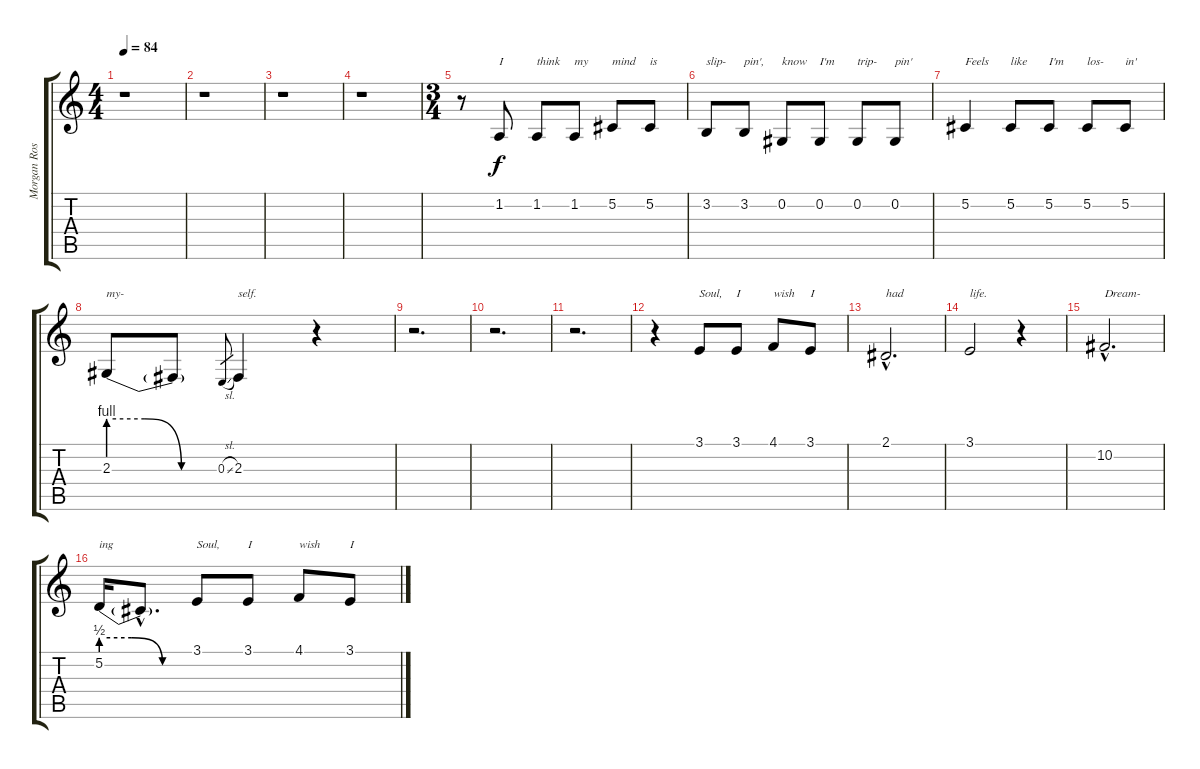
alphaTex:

\track ("Morgan Rose - Backing Vocals" "Morgan Ros") {instrument lead2sawtooth}
\staff {score tabs}
\tuning (Db4 Ab3 E3 B2 Gb2 Db2) {hide}
\ts (4 4)
\tempo 84
\clef g2
\ks c
r.1{dy f} |
r.1 |
r.1 |
r.1 |
\ts (3 4)
r.8 1.2.8{txt "I"} 1.2.8{txt "think"} 1.2.8{txt "my"} 5.2.8{txt "mind"} 5.2.8{txt "is"} |
3.2.8{txt "slip-"} 3.2.8{txt "pin',"} 0.2.8{txt "know"} 0.2.8{txt "I'm"} 0.2.8{txt "trip-"} 0.2.8{txt "pin'"} |
5.2.4{txt "Feels"} 5.2.8{txt "like"} 5.2.8{txt "I'm"} 5.2.8{txt "los-"} 5.2.8{txt "in'"} |
2.3{be (custom 0 4 20 4 40 0 60 0)}.8{txt "my-"} 2.3{t}.8 0.3{sl}.8{gr} 2.3.4{txt "self."} r.4 |
r.2{d} |
r.2{d} |
r.2{d} |
r.4 3.1.8{txt "Soul,"} 3.1.8{txt "I"} 4.1.8{txt "wish"} 3.1.8{txt "I"} |
2.1{hac}.2{d txt "had"} |
3.1.2{txt "life."} r.4 |
10.2{hac}.2{d txt "Dream-"} |
5.2{be (custom 0 2 20 2 40 0 60 0)}.16{txt "ing"} 5.2{hac t}.8{d} 3.1.8{txt "Soul,"} 3.1.8{txt "I"} 4.1.8{txt "wish"} 3.1.8{txt "I"}
